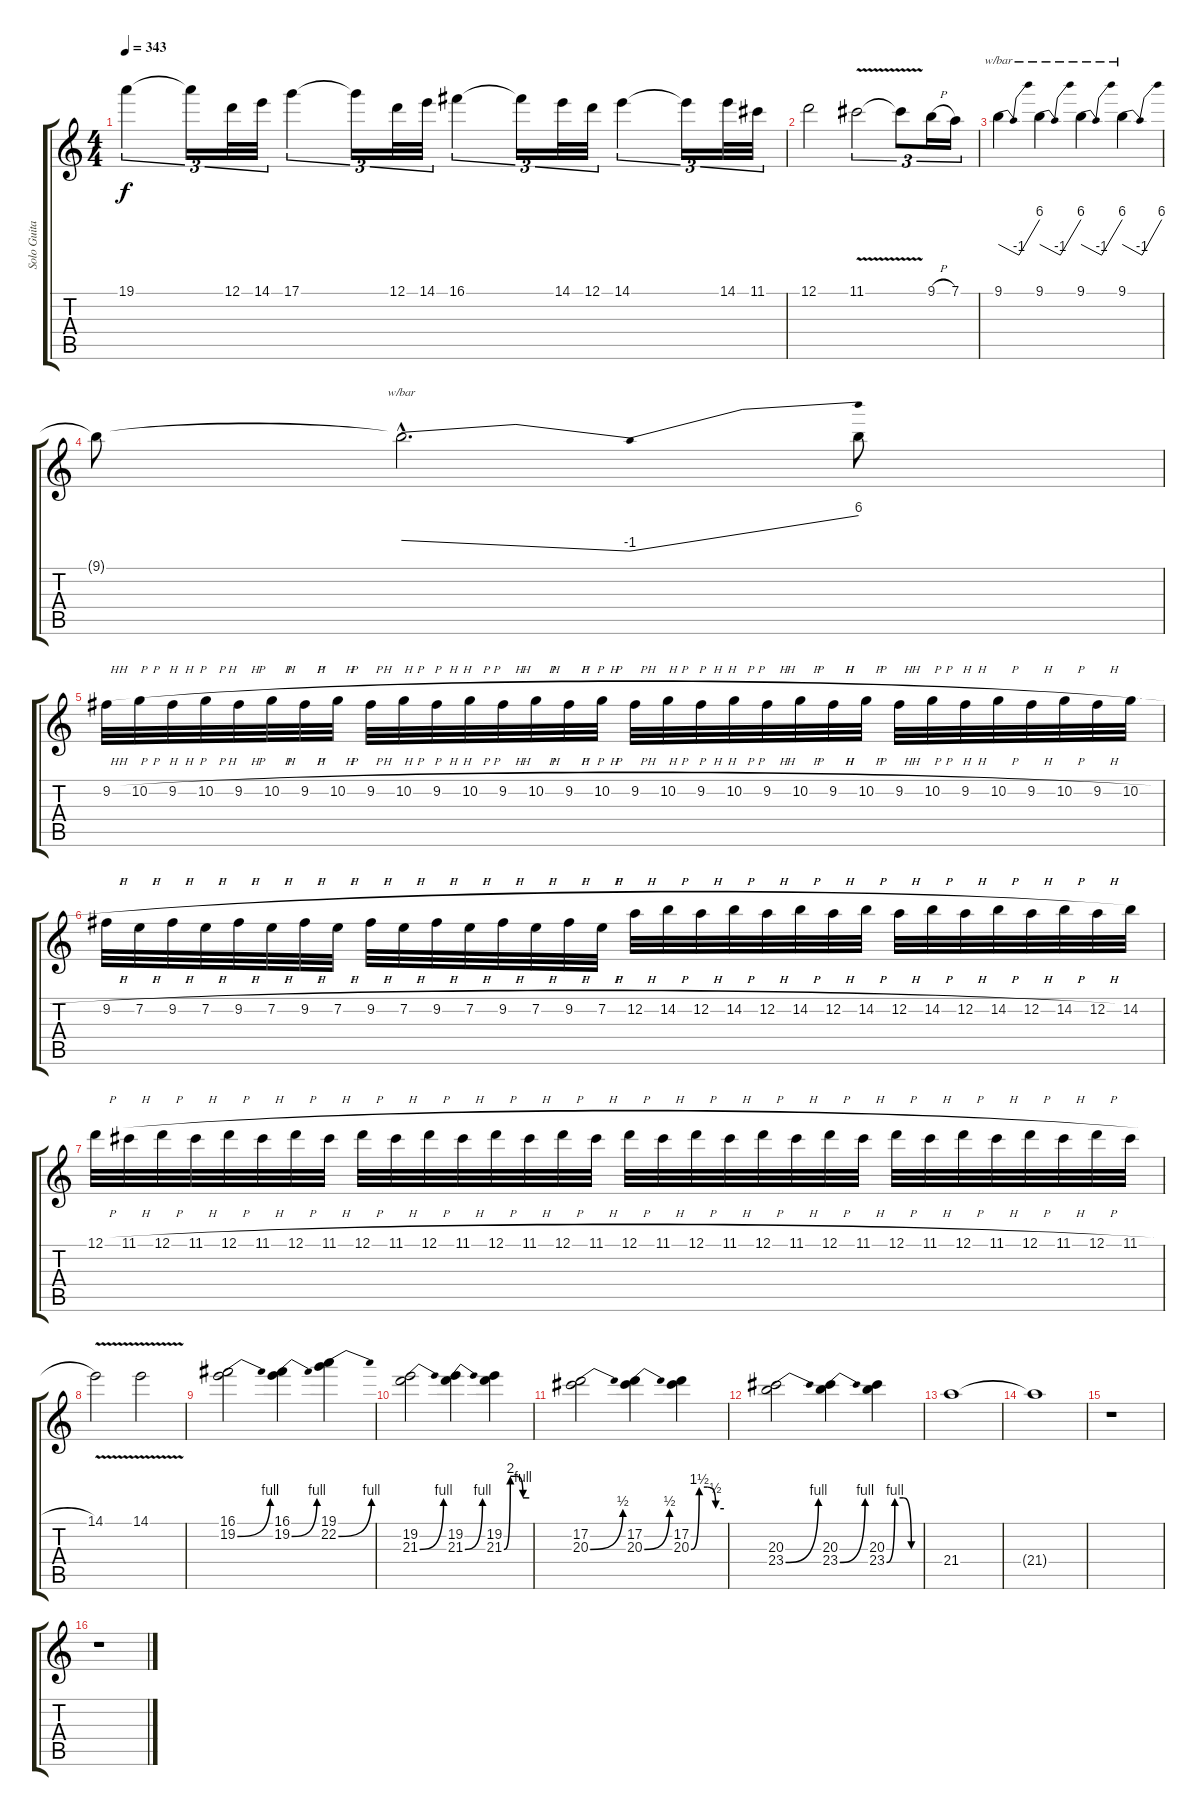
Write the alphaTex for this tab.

\track ("Solo Guitar (Backing)" "Solo Guita") {instrument guitarharmonics}
\staff {score tabs}
\tuning (D4 A3 F3 C3 G2 D2) {hide}
\ts (4 4)
\tempo 343
\clef g2
\ks c
19.1.4{tu (3 2) dy f} 19.1{t}.16{tu (3 2)} 12.1.32{tu (3 2)} 14.1.32{tu (3 2)} 17.1.4{tu (3 2)} 17.1{t}.16{tu (3 2)} 12.1.32{tu (3 2)} 14.1.32{tu (3 2)} 16.1.4{tu (3 2)} 16.1{t}.16{tu (3 2)} 14.1.32{tu (3 2)} 12.1.32{tu (3 2)} 14.1.4{tu (3 2)} 14.1{t}.16{tu (3 2)} 14.1.32{tu (3 2)} 11.1.32{tu (3 2)} |
12.1.2 11.1{v}.2{tu (3 2)} 11.1{t}.8{tu (3 2)} 9.1{h}.16{tu (3 2)} 7.1.16{tu (3 2)} |
9.1.4{tbe (dip default 0 0 45 -4 60 24)} 9.1.4{tbe (dip default 0 0 45 -4 60 24)} 9.1.4{tbe (dip default 0 0 45 -4 60 24)} 9.1.4{tbe (dip default 0 0 45 -4 60 24)} |
9.1{t}.8 9.1{hac t}.2{d tbe (dip default 0 0 55 -4 60 24)} 9.1{t}.8 |
9.2{h}.32 10.2{h}.32 9.2{h}.32 10.2{h}.32 9.2{h}.32 10.2{h}.32 9.2{h}.32 10.2{h}.32 9.2{h}.32 10.2{h}.32 9.2{h}.32 10.2{h}.32 9.2{h}.32 10.2{h}.32 9.2{h}.32 10.2{h}.32 9.2{h}.32 10.2{h}.32 9.2{h}.32 10.2{h}.32 9.2{h}.32 10.2{h}.32 9.2{h}.32 10.2{h}.32 9.2{h}.32 10.2{h}.32 9.2{h}.32 10.2{h}.32 9.2{h}.32 10.2{h}.32 9.2{h}.32 10.2{h}.32 |
9.2{h}.32 7.2{h}.32 9.2{h}.32 7.2{h}.32 9.2{h}.32 7.2{h}.32 9.2{h}.32 7.2{h}.32 9.2{h}.32 7.2{h}.32 9.2{h}.32 7.2{h}.32 9.2{h}.32 7.2{h}.32 9.2{h}.32 7.2{h}.32 12.2{h}.32 14.2{h}.32 12.2{h}.32 14.2{h}.32 12.2{h}.32 14.2{h}.32 12.2{h}.32 14.2{h}.32 12.2{h}.32 14.2{h}.32 12.2{h}.32 14.2{h}.32 12.2{h}.32 14.2{h}.32 12.2{h}.32 14.2.32 |
12.1{h}.32 11.1{h}.32 12.1{h}.32 11.1{h}.32 12.1{h}.32 11.1{h}.32 12.1{h}.32 11.1{h}.32 12.1{h}.32 11.1{h}.32 12.1{h}.32 11.1{h}.32 12.1{h}.32 11.1{h}.32 12.1{h}.32 11.1{h}.32 12.1{h}.32 11.1{h}.32 12.1{h}.32 11.1{h}.32 12.1{h}.32 11.1{h}.32 12.1{h}.32 11.1{h}.32 12.1{h}.32 11.1{h}.32 12.1{h}.32 11.1{h}.32 12.1{h}.32 11.1{h}.32 12.1{h}.32 11.1{h}.32 |
14.1{v}.2 14.1{v}.2 |
(16.1 19.2{be (bend 0 0 60 4)}).2 (16.1 19.2{be (bend 0 0 60 4)}).4 (19.1 22.2{be (bend 0 0 60 4)}).4 |
(19.2 21.3{be (bend 0 0 60 4)}).2 (19.2 21.3{be (bend 0 0 60 4)}).4 (19.2 21.3{be (custom 0 0 15 8 30 8 45 4 60 4)}).4 |
(17.2 20.3{be (bend 0 0 60 2)}).2 (17.2 20.3{be (bend 0 0 60 2)}).4 (17.2 20.3{be (custom 0 0 15 6 30 6 45 2 60 2)}).4 |
(20.3 23.4{be (bend 0 0 60 4)}).2 (20.3 23.4{be (bend 0 0 60 4)}).4 (20.3 23.4{be (custom 0 0 15 4 30 4 45 0 60 0)}).4 |
21.4.1{volume 0} |
21.4{t}.1 |
r.1 |
r.1
